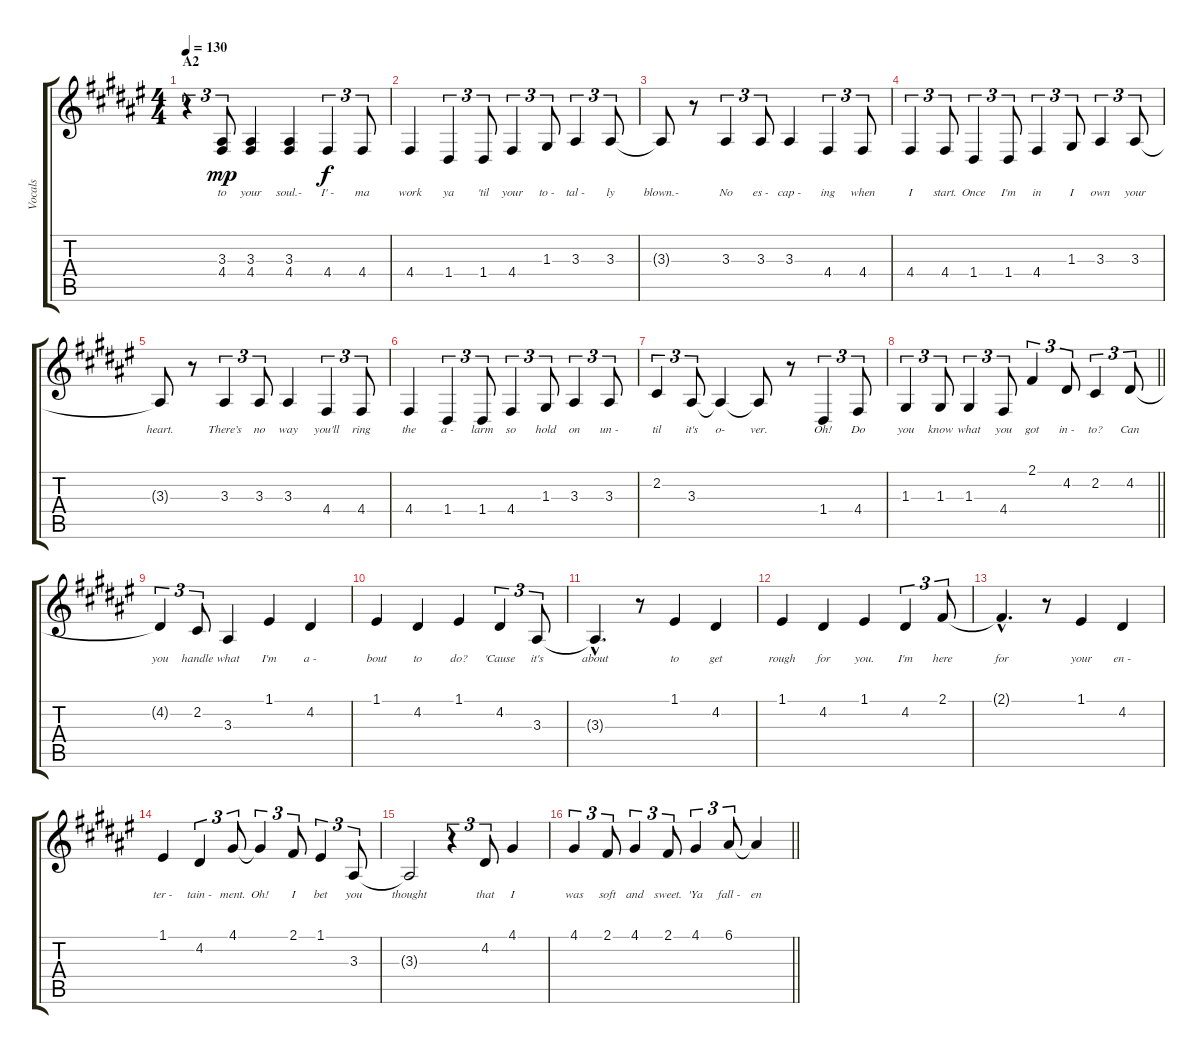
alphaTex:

\track ("Vocals" "Vocals") {instrument oboe}
\staff {score tabs}
\tuning (E4 B3 G3 D3 A2 E2) {hide}
\ts (4 4)
\section ("" "A2")
\tempo 130
\clef g2
\ks d#minor
r.4{tu (3 2) dy mp} (3.3 4.4).8{tu (3 2) lyrics (0 "to") lyrics (1 "") lyrics (2 "") lyrics (3 "") lyrics (4 "")} (3.3 4.4).4{lyrics (0 "your") lyrics (1 "") lyrics (2 "") lyrics (3 "") lyrics (4 "")} (3.3 4.4).4{lyrics (0 "soul.-") lyrics (1 "") lyrics (2 "") lyrics (3 "") lyrics (4 "")} 4.4.4{tu (3 2) lyrics (0 "I' -") lyrics (1 "") lyrics (2 "") lyrics (3 "") lyrics (4 "") dy f} 4.4.8{tu (3 2) lyrics (0 "ma") lyrics (1 "") lyrics (2 "") lyrics (3 "") lyrics (4 "")} |
4.4.4{lyrics (0 "work") lyrics (1 "") lyrics (2 "") lyrics (3 "") lyrics (4 "")} 1.4.4{tu (3 2) lyrics (0 "ya") lyrics (1 "") lyrics (2 "") lyrics (3 "") lyrics (4 "")} 1.4.8{tu (3 2) lyrics (0 "'til") lyrics (1 "") lyrics (2 "") lyrics (3 "") lyrics (4 "")} 4.4.4{tu (3 2) lyrics (0 "your") lyrics (1 "") lyrics (2 "") lyrics (3 "") lyrics (4 "")} 1.3.8{tu (3 2) lyrics (0 "to -") lyrics (1 "") lyrics (2 "") lyrics (3 "") lyrics (4 "")} 3.3.4{tu (3 2) lyrics (0 "tal -") lyrics (1 "") lyrics (2 "") lyrics (3 "") lyrics (4 "")} 3.3.8{tu (3 2) lyrics (0 "ly") lyrics (1 "") lyrics (2 "") lyrics (3 "") lyrics (4 "")} |
3.3{t}.8{lyrics (0 "blown.-") lyrics (1 "") lyrics (2 "") lyrics (3 "") lyrics (4 "")} r.8 3.3.4{tu (3 2) lyrics (0 "No") lyrics (1 "") lyrics (2 "") lyrics (3 "") lyrics (4 "")} 3.3.8{tu (3 2) lyrics (0 "es -") lyrics (1 "") lyrics (2 "") lyrics (3 "") lyrics (4 "")} 3.3.4{lyrics (0 "cap -") lyrics (1 "") lyrics (2 "") lyrics (3 "") lyrics (4 "")} 4.4.4{tu (3 2) lyrics (0 "ing") lyrics (1 "") lyrics (2 "") lyrics (3 "") lyrics (4 "")} 4.4.8{tu (3 2) lyrics (0 "when") lyrics (1 "") lyrics (2 "") lyrics (3 "") lyrics (4 "")} |
4.4.4{tu (3 2) lyrics (0 "I") lyrics (1 "") lyrics (2 "") lyrics (3 "") lyrics (4 "")} 4.4.8{tu (3 2) lyrics (0 "start.") lyrics (1 "") lyrics (2 "") lyrics (3 "") lyrics (4 "")} 1.4.4{tu (3 2) lyrics (0 "Once") lyrics (1 "") lyrics (2 "") lyrics (3 "") lyrics (4 "")} 1.4.8{tu (3 2) lyrics (0 "I'm") lyrics (1 "") lyrics (2 "") lyrics (3 "") lyrics (4 "")} 4.4.4{tu (3 2) lyrics (0 "in") lyrics (1 "") lyrics (2 "") lyrics (3 "") lyrics (4 "")} 1.3.8{tu (3 2) lyrics (0 "I") lyrics (1 "") lyrics (2 "") lyrics (3 "") lyrics (4 "")} 3.3.4{tu (3 2) lyrics (0 "own") lyrics (1 "") lyrics (2 "") lyrics (3 "") lyrics (4 "")} 3.3.8{tu (3 2) lyrics (0 "your") lyrics (1 "") lyrics (2 "") lyrics (3 "") lyrics (4 "")} |
3.3{t}.8{lyrics (0 "heart.") lyrics (1 "") lyrics (2 "") lyrics (3 "") lyrics (4 "")} r.8 3.3.4{tu (3 2) lyrics (0 "There’s") lyrics (1 "") lyrics (2 "") lyrics (3 "") lyrics (4 "")} 3.3.8{tu (3 2) lyrics (0 "no") lyrics (1 "") lyrics (2 "") lyrics (3 "") lyrics (4 "")} 3.3.4{lyrics (0 "way") lyrics (1 "") lyrics (2 "") lyrics (3 "") lyrics (4 "")} 4.4.4{tu (3 2) lyrics (0 "you'll") lyrics (1 "") lyrics (2 "") lyrics (3 "") lyrics (4 "")} 4.4.8{tu (3 2) lyrics (0 "ring") lyrics (1 "") lyrics (2 "") lyrics (3 "") lyrics (4 "")} |
4.4.4{lyrics (0 "the") lyrics (1 "") lyrics (2 "") lyrics (3 "") lyrics (4 "")} 1.4.4{tu (3 2) lyrics (0 "a -") lyrics (1 "") lyrics (2 "") lyrics (3 "") lyrics (4 "")} 1.4.8{tu (3 2) lyrics (0 "larm") lyrics (1 "") lyrics (2 "") lyrics (3 "") lyrics (4 "")} 4.4.4{tu (3 2) lyrics (0 "so") lyrics (1 "") lyrics (2 "") lyrics (3 "") lyrics (4 "")} 1.3.8{tu (3 2) lyrics (0 "hold") lyrics (1 "") lyrics (2 "") lyrics (3 "") lyrics (4 "")} 3.3.4{tu (3 2) lyrics (0 "on") lyrics (1 "") lyrics (2 "") lyrics (3 "") lyrics (4 "")} 3.3.8{tu (3 2) lyrics (0 "un -") lyrics (1 "") lyrics (2 "") lyrics (3 "") lyrics (4 "")} |
2.2.4{tu (3 2) lyrics (0 "til") lyrics (1 "") lyrics (2 "") lyrics (3 "") lyrics (4 "")} 3.3.8{tu (3 2) lyrics (0 "it's") lyrics (1 "") lyrics (2 "") lyrics (3 "") lyrics (4 "")} 3.3{t}.4{lyrics (0 "o-") lyrics (1 "") lyrics (2 "") lyrics (3 "") lyrics (4 "")} 3.3{t}.8{lyrics (0 "ver.") lyrics (1 "") lyrics (2 "") lyrics (3 "") lyrics (4 "")} r.8 1.4.4{tu (3 2) lyrics (0 "Oh!") lyrics (1 "") lyrics (2 "") lyrics (3 "") lyrics (4 "")} 4.4.8{tu (3 2) lyrics (0 "Do") lyrics (1 "") lyrics (2 "") lyrics (3 "") lyrics (4 "")} |
\barLineRight lightlight
1.3.4{tu (3 2) lyrics (0 "you") lyrics (1 "") lyrics (2 "") lyrics (3 "") lyrics (4 "")} 1.3.8{tu (3 2) lyrics (0 "know") lyrics (1 "") lyrics (2 "") lyrics (3 "") lyrics (4 "")} 1.3.4{tu (3 2) lyrics (0 "what") lyrics (1 "") lyrics (2 "") lyrics (3 "") lyrics (4 "")} 4.4.8{tu (3 2) lyrics (0 "you") lyrics (1 "") lyrics (2 "") lyrics (3 "") lyrics (4 "")} 2.1.4{tu (3 2) lyrics (0 "got") lyrics (1 "") lyrics (2 "") lyrics (3 "") lyrics (4 "")} 4.2.8{tu (3 2) lyrics (0 "in -") lyrics (1 "") lyrics (2 "") lyrics (3 "") lyrics (4 "")} 2.2.4{tu (3 2) lyrics (0 "to?") lyrics (1 "") lyrics (2 "") lyrics (3 "") lyrics (4 "")} 4.2.8{tu (3 2) lyrics (0 "Can") lyrics (1 "") lyrics (2 "") lyrics (3 "") lyrics (4 "")} |
4.2{t}.4{tu (3 2) lyrics (0 "you") lyrics (1 "") lyrics (2 "") lyrics (3 "") lyrics (4 "")} 2.2.8{tu (3 2) lyrics (0 "handle") lyrics (1 "") lyrics (2 "") lyrics (3 "") lyrics (4 "")} 3.3.4{lyrics (0 "what") lyrics (1 "") lyrics (2 "") lyrics (3 "") lyrics (4 "")} 1.1.4{lyrics (0 "I'm") lyrics (1 "") lyrics (2 "") lyrics (3 "") lyrics (4 "")} 4.2.4{lyrics (0 "a -") lyrics (1 "") lyrics (2 "") lyrics (3 "") lyrics (4 "")} |
1.1.4{lyrics (0 "bout") lyrics (1 "") lyrics (2 "") lyrics (3 "") lyrics (4 "")} 4.2.4{lyrics (0 "to") lyrics (1 "") lyrics (2 "") lyrics (3 "") lyrics (4 "")} 1.1.4{lyrics (0 "do?") lyrics (1 "") lyrics (2 "") lyrics (3 "") lyrics (4 "")} 4.2.4{tu (3 2) lyrics (0 "'Cause") lyrics (1 "") lyrics (2 "") lyrics (3 "") lyrics (4 "")} 3.3.8{tu (3 2) lyrics (0 "it's") lyrics (1 "") lyrics (2 "") lyrics (3 "") lyrics (4 "")} |
3.3{hac t}.4{d lyrics (0 "about") lyrics (1 "") lyrics (2 "") lyrics (3 "") lyrics (4 "")} r.8 1.1.4{lyrics (0 "to") lyrics (1 "") lyrics (2 "") lyrics (3 "") lyrics (4 "")} 4.2.4{lyrics (0 "get") lyrics (1 "") lyrics (2 "") lyrics (3 "") lyrics (4 "")} |
1.1.4{lyrics (0 "rough") lyrics (1 "") lyrics (2 "") lyrics (3 "") lyrics (4 "")} 4.2.4{lyrics (0 "for") lyrics (1 "") lyrics (2 "") lyrics (3 "") lyrics (4 "")} 1.1.4{lyrics (0 "you.") lyrics (1 "") lyrics (2 "") lyrics (3 "") lyrics (4 "")} 4.2.4{tu (3 2) lyrics (0 "I'm") lyrics (1 "") lyrics (2 "") lyrics (3 "") lyrics (4 "")} 2.1.8{tu (3 2) lyrics (0 "here") lyrics (1 "") lyrics (2 "") lyrics (3 "") lyrics (4 "")} |
2.1{hac t}.4{d lyrics (0 "for") lyrics (1 "") lyrics (2 "") lyrics (3 "") lyrics (4 "")} r.8 1.1.4{lyrics (0 "your") lyrics (1 "") lyrics (2 "") lyrics (3 "") lyrics (4 "")} 4.2.4{lyrics (0 "en -") lyrics (1 "") lyrics (2 "") lyrics (3 "") lyrics (4 "")} |
1.1.4{lyrics (0 "ter -") lyrics (1 "") lyrics (2 "") lyrics (3 "") lyrics (4 "")} 4.2.4{tu (3 2) lyrics (0 "tain -") lyrics (1 "") lyrics (2 "") lyrics (3 "") lyrics (4 "")} 4.1.8{tu (3 2) lyrics (0 "ment.") lyrics (1 "") lyrics (2 "") lyrics (3 "") lyrics (4 "")} 4.1{t}.4{tu (3 2) lyrics (0 "Oh!") lyrics (1 "") lyrics (2 "") lyrics (3 "") lyrics (4 "")} 2.1.8{tu (3 2) lyrics (0 "I") lyrics (1 "") lyrics (2 "") lyrics (3 "") lyrics (4 "")} 1.1.4{tu (3 2) lyrics (0 "bet") lyrics (1 "") lyrics (2 "") lyrics (3 "") lyrics (4 "")} 3.3.8{tu (3 2) lyrics (0 "you") lyrics (1 "") lyrics (2 "") lyrics (3 "") lyrics (4 "")} |
3.3{t}.2{lyrics (0 "thought") lyrics (1 "") lyrics (2 "") lyrics (3 "") lyrics (4 "")} r.4{tu (3 2)} 4.2.8{tu (3 2) lyrics (0 "that") lyrics (1 "") lyrics (2 "") lyrics (3 "") lyrics (4 "")} 4.1.4{lyrics (0 "I") lyrics (1 "") lyrics (2 "") lyrics (3 "") lyrics (4 "")} |
\barLineRight lightlight
4.1.4{tu (3 2) lyrics (0 "was") lyrics (1 "") lyrics (2 "") lyrics (3 "") lyrics (4 "")} 2.1.8{tu (3 2) lyrics (0 "soft") lyrics (1 "") lyrics (2 "") lyrics (3 "") lyrics (4 "")} 4.1.4{tu (3 2) lyrics (0 "and") lyrics (1 "") lyrics (2 "") lyrics (3 "") lyrics (4 "")} 2.1.8{tu (3 2) lyrics (0 "sweet.") lyrics (1 "") lyrics (2 "") lyrics (3 "") lyrics (4 "")} 4.1.4{tu (3 2) lyrics (0 "'Ya") lyrics (1 "") lyrics (2 "") lyrics (3 "") lyrics (4 "")} 6.1.8{tu (3 2) lyrics (0 "fall -") lyrics (1 "") lyrics (2 "") lyrics (3 "") lyrics (4 "")} 6.1{t}.4{lyrics (0 "en") lyrics (1 "") lyrics (2 "") lyrics (3 "") lyrics (4 "")}
